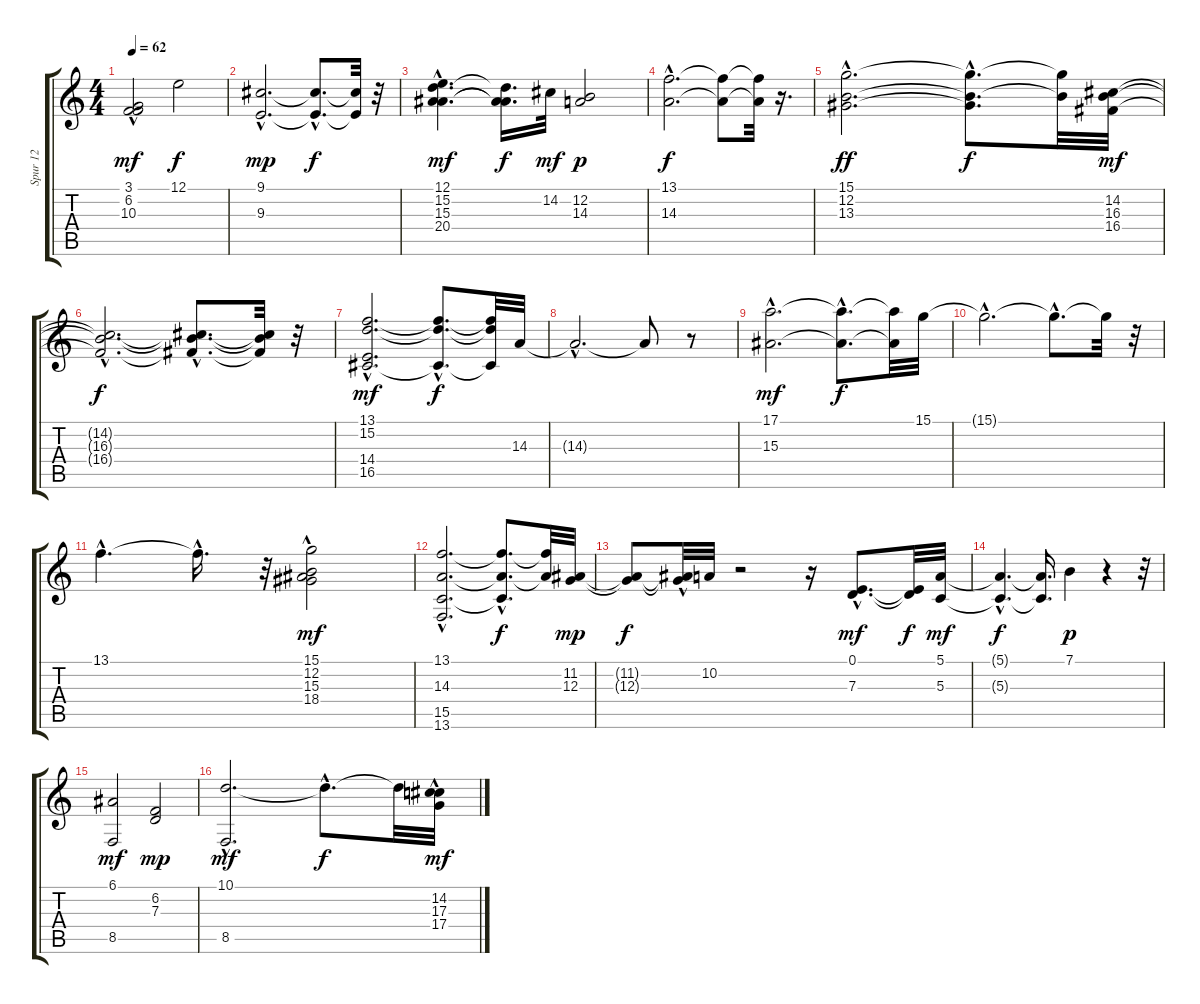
\track ("Spur 12" "Spur 12") {instrument stringensemble1}
\staff {score tabs}
\tuning (E4 B3 G3 D3 A2 E2) {hide}
\ts (4 4)
\tempo 62
\clef g2
\ks c
(3.1 6.2 10.3{hac}).2{dy mf} 12.1.2{dy f} |
(9.1{hac} 9.3{hac}).2{d dy mp} (9.1{hac t} 9.3{hac t}).8{d dy f} (9.1{t} 9.3{t}).32 r.32 |
(12.1 15.2{hac} 15.3{hac} 20.4{hac}).4{d dy mf} (15.2{t} 15.3{t} 20.4{t}).16{d dy f} 14.2.32{dy mf} (12.2 14.3).2{dy p} |
(13.1{hac} 14.3{hac}).2{d dy f} (13.1{t} 14.3{t}).8 (13.1{t} 14.3{t}).32 r.16{d} |
(15.1{hac} 12.2{hac} 13.3{hac}).2{d dy ff} (15.1{hac t} 12.2{hac t} 13.3{hac t}).8{d dy f} (15.1{t} 12.2{t}).32 (14.2 16.3 16.4).32{dy mf} |
(14.2{hac t} 16.3{hac t} 16.4{hac t}).2{d dy f} (14.2{hac t} 16.3{hac t} 16.4{hac t}).8{d} (14.2{t} 16.3{t} 16.4{t}).32 r.32 |
(13.1{hac} 15.2{hac} 14.4 16.5{hac}).2{d dy mf} (13.1{hac t} 15.2{hac t} 16.5{hac t}).8{d dy f} (13.1{t} 15.2{t} 16.5{t}).32 14.3.32 |
14.3{hac t}.2{d} 14.3{t}.8 r.8 |
(17.1{hac} 15.3{hac}).2{d dy mf} (17.1{hac t} 15.3{hac t}).8{d dy f} (17.1{t} 15.3{t}).32 15.1.32 |
15.1{hac t}.2{d} 15.1{hac t}.8{d} 15.1{t}.32 r.32 |
13.1{hac}.4{d volume 14} 13.1{hac t}.16{d} r.32 (15.1 12.2 15.3 18.4{hac}).2{dy mf} |
(13.1{hac} 14.3{hac} 15.5{hac} 13.6).2{d volume 15} (13.1{hac t} 14.3{hac t} 15.5{hac t}).8{d dy f} (13.1{t} 14.3{t}).32 (11.2 12.3).32{dy mp} |
(11.2{t} 12.3{t}).8{dy f} (11.2{hac t} 12.3{hac t}).32 10.2.32 r.2 r.16 (0.1{hac} 7.3{hac}).8{d dy mf} (0.1{t} 7.3{t}).32{dy f} (5.1 5.3).32{dy mf} |
(5.1{hac t} 5.3{hac t}).4{d dy f} (5.1{t} 5.3{t}).16{d} 7.1.4{dy p} r.4 r.32 |
(6.1 8.5).2{dy mf} (6.2 7.3).2{dy mp} |
(10.1{hac} 8.5{hac}).2{d dy mf} 10.1{hac t}.8{d dy f} 10.1{t}.32 (14.2 17.3 17.4{hac}).32{dy mf}
